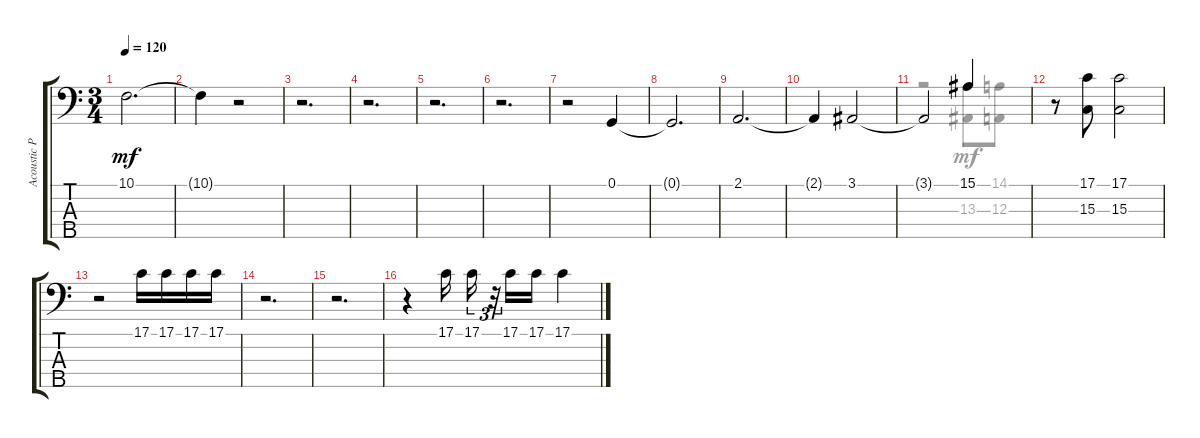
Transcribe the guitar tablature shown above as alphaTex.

\track ("Acoustic Piano (Staff 2)" "Acoustic P") {instrument acousticgrandpiano}
\staff {score tabs}
\tuning (G2 D2 A1 E1 B0) {hide}
\voice
\ts (3 4)
\tempo 120
\clef f4
\ks aminor
10.1.2{d dy mf} |
10.1{t}.4 r.2 |
r.2{d} |
r.2{d} |
r.2{d} |
r.2{d} |
r.2 0.1.4 |
0.1{t}.2{d} |
2.1.2{d} |
2.1{t}.4 3.1.2 |
3.1{t}.2 15.1.4 |
r.8 (17.1 15.3).8 (17.1 15.3).2 |
r.2 17.1.16 17.1.16 17.1.16 17.1.16 |
r.2{d} |
r.2{d} |
r.4 17.1.16 17.1.16{tu (3 2)} r.32{tu (3 2)} 17.1.16 17.1.16 17.1.4
\voice
\clef f4
\ottava regular
\simile none
\ks aminor
|
|
|
|
|
|
|
|
|
|
r.2 (15.1 13.3).8 (14.1 12.3).8 |
|
|
|
|
